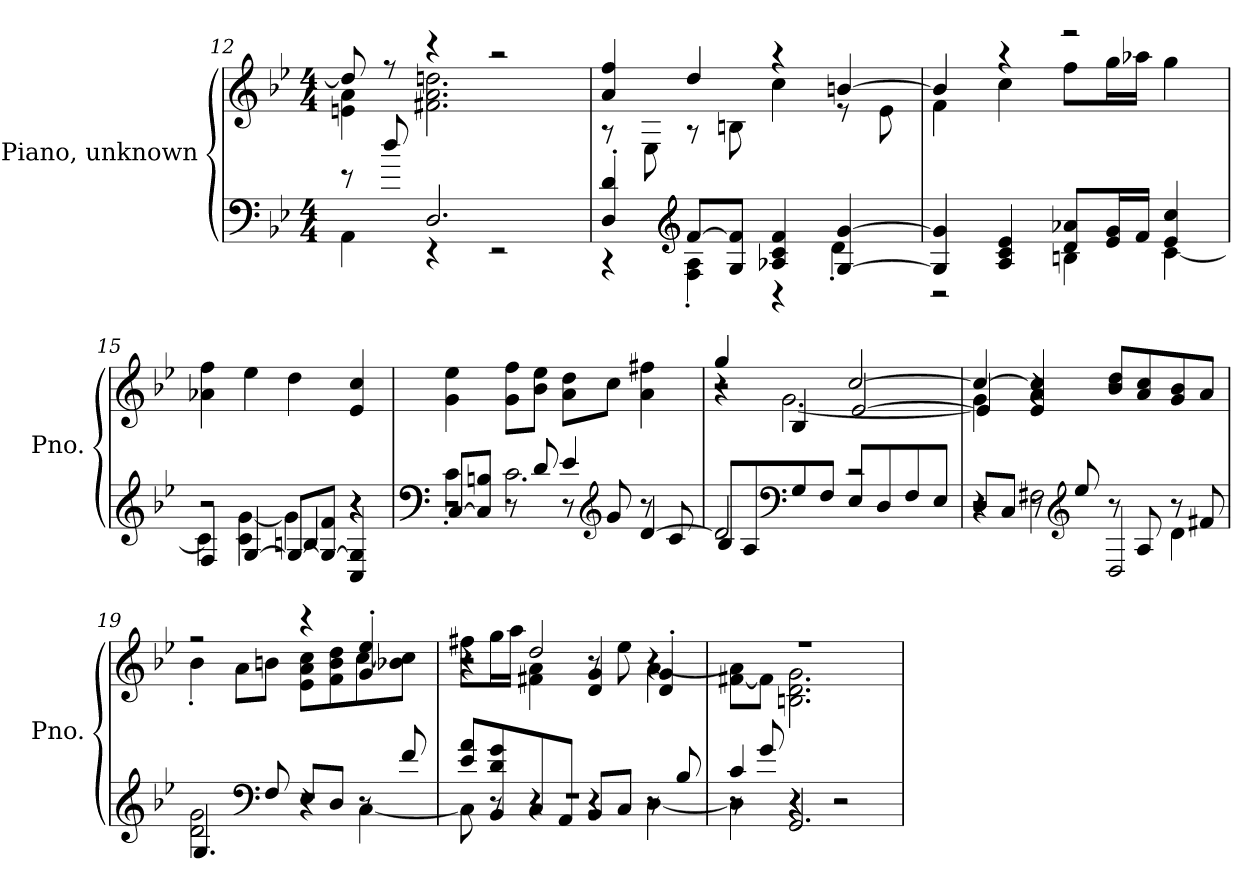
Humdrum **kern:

**kern	**kern
*part1	*part1
*staff2	*staff1
*I"Piano, unknown	*
*I'Pno.	*
*clefF4	*clefG2
*k[b-e-]	*k[b-e-]
*M4/4	*M4/4
=12	=12
*^	*^
8r	4AA\	8dd-/]	4en\ 4a\
8dd/	.	8r	.
2.D/	4r	4r	2.f#X\ 2.a\ 2.ddn\
.	2r	2r	.
!!LO:LB:g=z	!!
=13	=13	=13	=13
4D/' 4d/'	4r	4a/ 4ff/	8r
.	.	.	8E-\
*clefG2	*	*	*
[8f/L	4F\' 4A\'	4dd/	8r
8G/ 8f/]J	.	.	8Bn\
4A-X/ 4c/ 4f/	4r	4r	4cc\
[4G/ [4g/	4d'\	[4bn/	8r
.	.	.	8e-\
=14	=14	=14	=14
4G/] 4g/]	2r	4b/]	4f\
4A/ 4c/ 4e-/	.	4r	4cc\
8d/ 8a-X/L	4Bn\	2r	8ff\L
16e-/ 16g/L	.	.	16gg\L
16f/JJ	.	.	16aa-X\JJ
4e-/ 4cc/	[4c\	.	4gg\
*	*	*v	*v
=15	=15	=15
*	*^	*
4F/	4c\]	2r	4a-X\ 4ff\
[4G/	4c\ [4g\	.	4ee-\
8G/L_	4g\]	4Bn/	4dd\
8G/_ 8f/J	.	.	.
4C/ 4G/]	4r	4r	4e-/ 4cc/
=16	=16	=16	=16
*clefF4	*	*	*
2r	4c'\	[8C/L	4g\ 4ee-\
.	.	8C/] 8Bn/J	.
.	2.c\	8r	8g\ 8ff\L
.	.	8d/	8b-\ 8ee-\J
4e-/	.	8r	8a\ 8dd\L
*clefG2	*	*	*
.	.	8g/	8cc\J
[4d/	.	8r	4a\ 4ff#X\
.	.	8c/	.
*	*v	*v	*
!!LO:LB:g=z
=17	=17	=17
*	*	*^
*	*	*	*^
2d/]	8B-/L	4gg/	4r	2r
.	8A/	.	.	.
*clefF4	*	*	*	*
.	8G/	4B-/	[2.g\	.
.	8F/J	.	.	.
2r	8E-/L	[2cc/	.	[2e-/
.	8D/	.	.	.
.	8F/	.	.	.
.	8E-/J	.	.	.
=18	=18	=18	=18	=18
*	*^	*	*	*
8D/L	4r	2r	4cc/_	4g\]	4e-/]
8C/J	.	.	.	.	.
8r	2F#X\	.	4e-/ 4a/ 4cc/]	4r	4r
*clefG2	*	*	*	*	*
8ee-/	.	.	.	.	.
8r	.	2D/	8b-/ 8dd/L	2r	2r
8A/	.	.	8a/ 8cc/	.	.
8r	4d\	.	8g/ 8b-/	.	.
8f#X/	.	.	8a/J	.	.
*	*	*	*	*v	*v
=19	=19	=19	=19	=19
1r	2d\ 2g\	4.G/	2r	4b-'\
.	.	.	.	8a\L
*clefF4	*	*	*	*
.	.	8F/	.	8bn\J
.	4r	8E-/L	4r	8e-\ 8a\ 8cc\L
.	.	8D/J	.	8f\ 8b\ 8dd\
.	[4C\	8r	4g/' 4ee-/'	[8cc\
.	.	8f/	.	8b-X\ 8cc\]J
!!LO:LB:g=z
=20	=20	=20	=20	=20
*	*	*	*	*^
1r	8C\]	8e-/ 8a/L	4r	8ff#X\L	2r
.	8r	8BB-/ 8d/ 8g/	.	16gg\L	.
.	.	.	.	16aa\JJ	.
.	4r	8C/	2dd/	4f#X\ 4a\	.
.	.	8AA/J	.	.	.
.	4r	8BB-/L	.	8r	4d/ 4g/
.	.	8C/J	.	8ee-\	.
.	[4D\	8r	4r	[4a\	4d/' 4g/'
.	.	8B-/	.	.	.
*	*	*	*	*v	*v
=21	=21	=21	=21	=21
4c/	4D\]	8r	1r	[8f#X\ 8a\]L
.	.	8g/	.	8f#\J]
4r	4r	2.GG/	.	2.Bn\ 2.d\ 2.g\
2r	2r	.	.	.
*v	*v	*v	*	*
*	*v	*v
=	=
*-	*-
